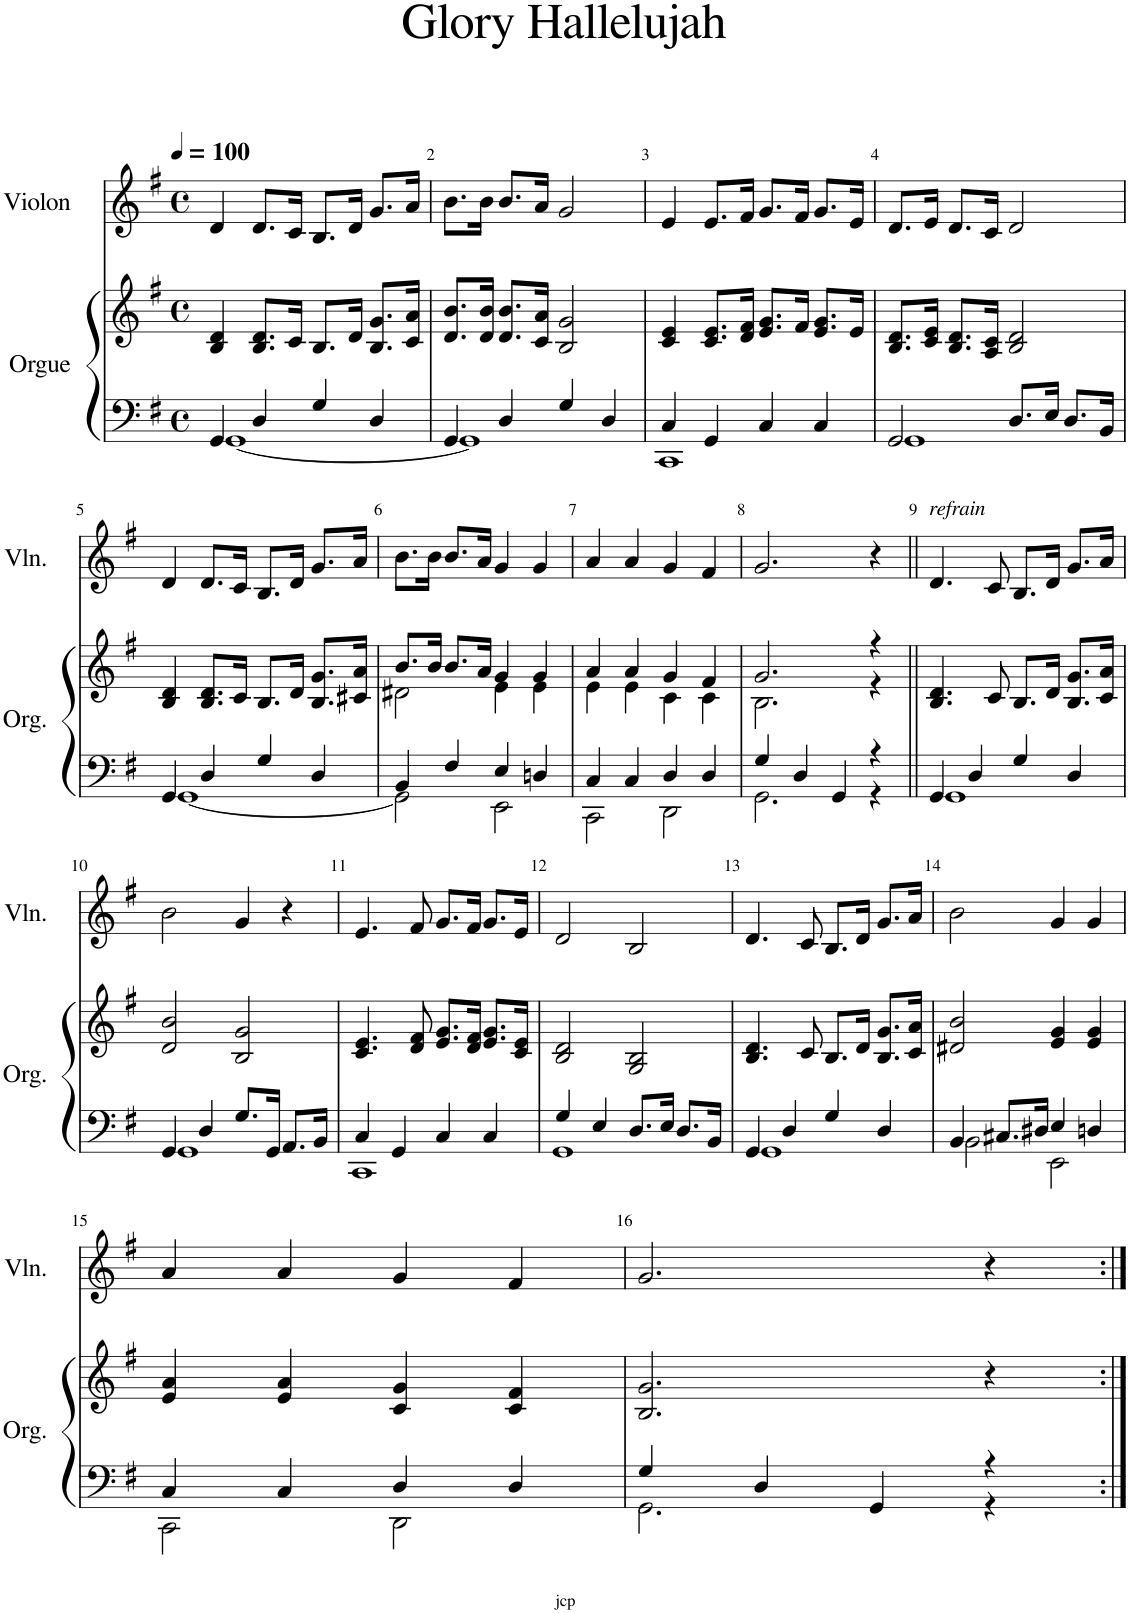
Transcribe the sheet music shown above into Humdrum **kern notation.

**kern	**kern	**kern
*part2	*part2	*part1
*staff3	*staff2	*staff1
*I"Orgue	*	*I"Violon
*I'Org.	*	*I'Vln.
*clefF4	*clefG2	*clefG2
*k[f#]	*k[f#]	*k[f#]
*M4/4	*M4/4	*M4/4
*met(c)	*met(c)	*met(c)
*MM100	*MM100	*MM100
=1	=1	=1
*^	*	*
4GG/	[1GG	4B/ 4d/	4d/
4D/	.	8.B/ 8.d/L	8.d/L
.	.	16c/Jk	16c/Jk
4G/	.	8.B/L	8.B/L
.	.	16d/Jk	16d/Jk
4D/	.	8.B/ 8.g/L	8.g/L
.	.	16c/ 16a/Jk	16a/Jk
=2	=2	=2	=2
4GG/	1GG]	8.d/ 8.b/L	8.b\L
.	.	16d/ 16b/Jk	16b\Jk
4D/	.	8.d/ 8.b/L	8.b/L
.	.	16c/ 16a/Jk	16a/Jk
4G/	.	2B/ 2g/	2g/
4D/	.	.	.
=3	=3	=3	=3
4C/	1CC	4c/ 4e/	4e/
4GG/	.	8.c/ 8.e/L	8.e/L
.	.	16d/ 16f#/Jk	16f#/Jk
4C/	.	8.e/ 8.g/L	8.g/L
.	.	16f#/Jk	16f#/Jk
4C/	.	8.e/ 8.g/L	8.g/L
.	.	16e/Jk	16e/Jk
=4	=4	=4	=4
2GG/	1GG	8.B/ 8.d/L	8.d/L
.	.	16c/ 16e/Jk	16e/Jk
.	.	8.B/ 8.d/L	8.d/L
.	.	16A/ 16c/Jk	16c/Jk
8.D/L	.	2B/ 2d/	2d/
16E/Jk	.	.	.
8.D/L	.	.	.
16BB/Jk	.	.	.
!!LO:LB:g=z
=5	=5	=5	=5
4GG/	[1GG	4B/ 4d/	4d/
4D/	.	8.B/ 8.d/L	8.d/L
.	.	16c/Jk	16c/Jk
4G/	.	8.B/L	8.B/L
.	.	16d/Jk	16d/Jk
4D/	.	8.B/ 8.g/L	8.g/L
.	.	16c#X/ 16a/Jk	16a/Jk
=6	=6	=6	=6
*	*	*^	*
4BB/	2GG\]	8.b/L	2d#X\	8.b\L
.	.	16b/Jk	.	16b\Jk
4F#/	.	8.b/L	.	8.b/L
.	.	16a/Jk	.	16a/Jk
4E/	2EE\	4g/	4e\	4g/
4Dn/	.	4g/	4e\	4g/
=7	=7	=7	=7	=7
4C/	2CC\	4a/	4e\	4a/
4C/	.	4a/	4e\	4a/
4D/	2DD\	4g/	4c\	4g/
4D/	.	4f#/	4c\	4f#/
=8	=8	=8	=8	=8
4G/	2.GG\	2.g/	2.B\	2.g/
4D/	.	.	.	.
4GG/	.	.	.	.
4r	4r	4r	4r	4r
=9||	=9||	=9||	=9||	=9||
!	!	!	!	!LO:TX:a:i:t=refrain
*	*	*v	*v	*
4GG/	1GG	4.B/ 4.d/	4.d/
4D/	.	.	.
.	.	8c/	8c/
4G/	.	8.B/L	8.B/L
.	.	16d/Jk	16d/Jk
4D/	.	8.B/ 8.g/L	8.g/L
.	.	16c/ 16a/Jk	16a/Jk
!!LO:LB:g=z
=10	=10	=10	=10
4GG/	1GG	2d/ 2b/	2b\
4D/	.	.	.
8.G/L	.	2B/ 2g/	4g/
16GG/Jk	.	.	.
8.AA/L	.	.	4r
16BB/Jk	.	.	.
=11	=11	=11	=11
4C/	1CC	4.c/ 4.e/	4.e/
4GG/	.	.	.
.	.	8d/ 8f#/	8f#/
4C/	.	8.e/ 8.g/L	8.g/L
.	.	16d/ 16f#/Jk	16f#/Jk
4C/	.	8.e/ 8.g/L	8.g/L
.	.	16c/ 16e/Jk	16e/Jk
=12	=12	=12	=12
4G/	1GG	2B/ 2d/	2d/
4E/	.	.	.
8.D/L	.	2G/ 2B/	2B/
16E/Jk	.	.	.
8.D/L	.	.	.
16BB/Jk	.	.	.
=13	=13	=13	=13
4GG/	1GG	4.B/ 4.d/	4.d/
4D/	.	.	.
.	.	8c/	8c/
4G/	.	8.B/L	8.B/L
.	.	16d/Jk	16d/Jk
4D/	.	8.B/ 8.g/L	8.g/L
.	.	16c/ 16a/Jk	16a/Jk
=14	=14	=14	=14
4BB/	2BB\	2d#X/ 2b/	2b\
8.C#X/L	.	.	.
16D#X/Jk	.	.	.
4E/	2EE\	4e/ 4g/	4g/
4Dn/	.	4e/ 4g/	4g/
!!LO:LB:g=z
=15	=15	=15	=15
4C/	2CC\	4e/ 4a/	4a/
4C/	.	4e/ 4a/	4a/
4D/	2DD\	4c/ 4g/	4g/
4D/	.	4c/ 4f#/	4f#/
=16	=16	=16	=16
4G/	2.GG\	2.B/ 2.g/	2.g/
4D/	.	.	.
4GG/	.	.	.
4r	4r	4r	4r
*v	*v	*	*
=:|!	=:|!	=:|!
*-	*-	*-
